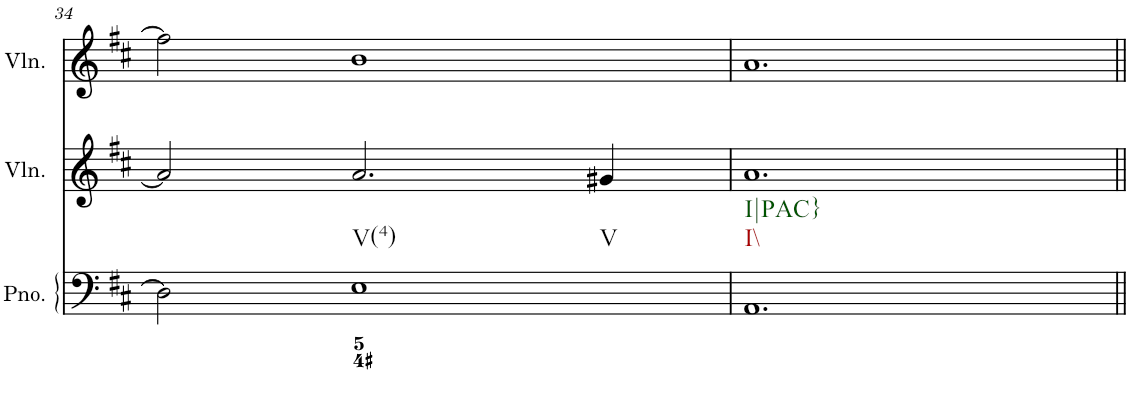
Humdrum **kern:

**kern	**kern	**kern
*part3	*part2	*part1
*staff3	*staff2	*staff1
*I"Piano	*I"Violin	*I"Violin
*I'Pno.	*I'Vln.	*I'Vln.
!!LO:PB:g=z
*clefF4	*clefG2	*clefG2
*k[f#c#]	*k[f#c#]	*k[f#c#]
*M3/2	*M3/2	*M3/2
=34	=34	=34
2D\]	2a/]	2ff#\]
!LO:TX:b:t=V(4)	!	!
!LO:TX:b:t=V	!	!
1E	2.a/	1b
.	4g#X/	.
=35	=35	=35
!LO:TX:b:t=I\\	!	!
!LO:TX:b:t=I|PAC}	!	!
1.AA	1.a	1.a
=||	=||	=||
*-	*-	*-
